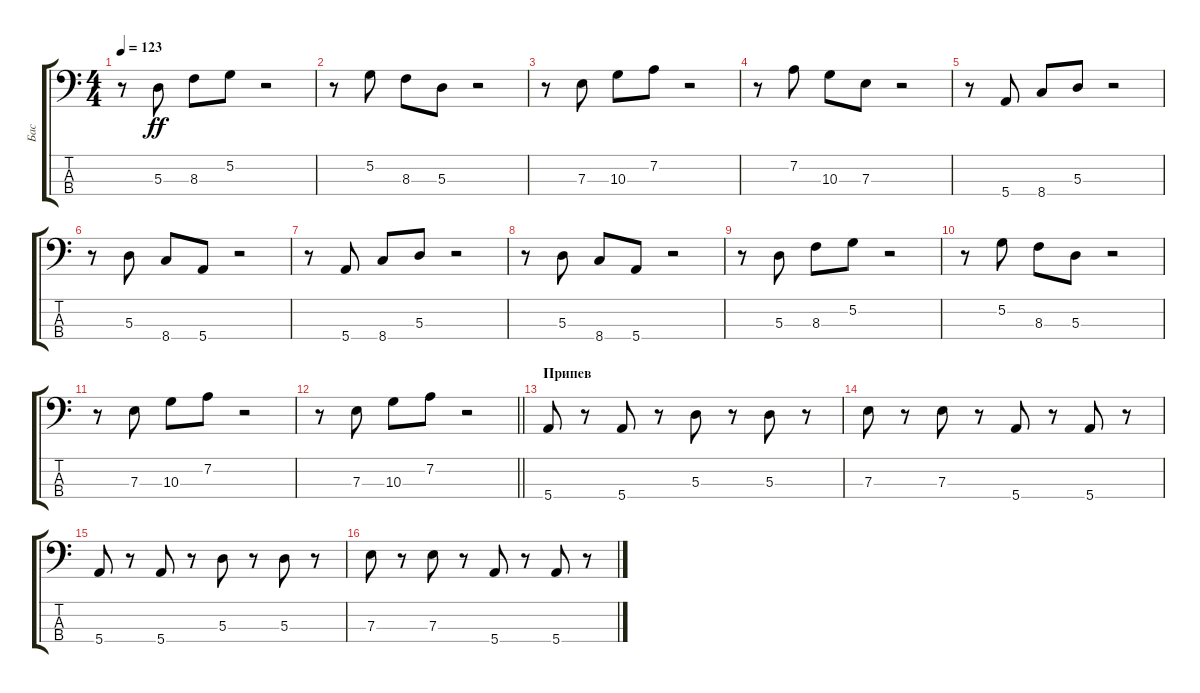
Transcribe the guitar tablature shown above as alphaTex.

\track ("Бас" "Бас") {instrument electricbasspick}
\staff {score tabs}
\tuning (G2 D2 A1 E1) {hide}
\ts (4 4)
\tempo 123
\clef f4
\ks c
r.8{dy ff} 5.3.8 8.3.8 5.2.8 r.2 |
r.8 5.2.8 8.3.8 5.3.8 r.2 |
r.8 7.3.8 10.3.8 7.2.8 r.2 |
r.8 7.2.8 10.3.8 7.3.8 r.2 |
r.8 5.4.8 8.4.8 5.3.8 r.2 |
r.8 5.3.8 8.4.8 5.4.8 r.2 |
r.8 5.4.8 8.4.8 5.3.8 r.2 |
r.8 5.3.8 8.4.8 5.4.8 r.2 |
r.8 5.3.8 8.3.8 5.2.8 r.2 |
r.8 5.2.8 8.3.8 5.3.8 r.2 |
r.8 7.3.8 10.3.8 7.2.8 r.2 |
\barLineRight lightlight
r.8 7.3.8 10.3.8 7.2.8 r.2 |
\section ("" "Припев")
5.4.8 r.8 5.4.8 r.8 5.3.8 r.8 5.3.8 r.8 |
7.3.8 r.8 7.3.8 r.8 5.4.8 r.8 5.4.8 r.8 |
5.4.8 r.8 5.4.8 r.8 5.3.8 r.8 5.3.8 r.8 |
7.3.8 r.8 7.3.8 r.8 5.4.8 r.8 5.4.8 r.8
